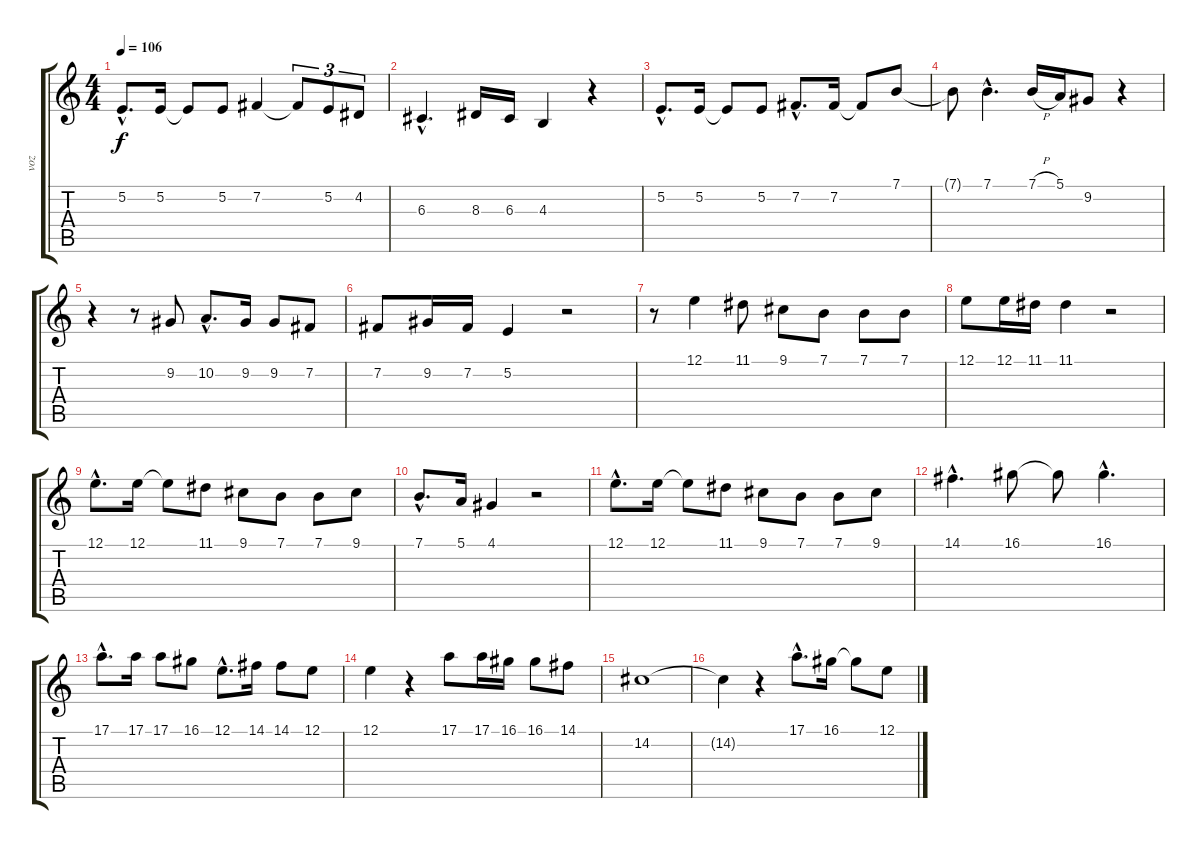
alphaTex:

\track ("voz" "voz") {instrument lead6voice}
\staff {score tabs}
\tuning (E4 B3 G3 D3 A2 E2) {hide}
\ts (4 4)
\tempo 106
\clef g2
\ks c
5.2{hac}.8{d dy f} 5.2.16 5.2{t}.8 5.2.8 7.2.4 7.2{t}.8{tu (3 2)} 5.2.8{tu (3 2)} 4.2.8{tu (3 2)} |
6.3{hac}.4{d} 8.3.16 6.3.16 4.3.4 r.4 |
5.2{hac}.8{d} 5.2.16 5.2{t}.8 5.2.8 7.2{hac}.8{d} 7.2.16 7.2{t}.8 7.1.8 |
7.1{t}.8 7.1{hac}.4{d} 7.1{h}.16 5.1.16 9.2.8 r.4 |
r.4 r.8 9.2.8 10.2{hac}.8{d} 9.2.16 9.2.8 7.2.8 |
7.2.8 9.2.16 7.2.16 5.2.4 r.2 |
r.8 12.1.4 11.1.8 9.1.8 7.1.8 7.1.8 7.1.8 |
12.1.8 12.1.16 11.1.16 11.1.4 r.2 |
12.1{hac}.8{d} 12.1.16 12.1{t}.8 11.1.8 9.1.8 7.1.8 7.1.8 9.1.8 |
7.1{hac}.8{d} 5.1.16 4.1.4 r.2 |
12.1{hac}.8{d} 12.1.16 12.1{t}.8 11.1.8 9.1.8 7.1.8 7.1.8 9.1.8 |
14.1{hac}.4{d} 16.1.8 16.1{t}.8 16.1{hac}.4{d} |
17.1{hac}.8{d} 17.1.16 17.1.8 16.1.8 12.1{hac}.8{d} 14.1.16 14.1.8 12.1.8 |
12.1.4 r.4 17.1.8 17.1.16 16.1.16 16.1.8 14.1.8 |
14.2.1 |
14.2{t}.4 r.4 17.1{hac}.8{d} 16.1.16 16.1{t}.8 12.1.8
